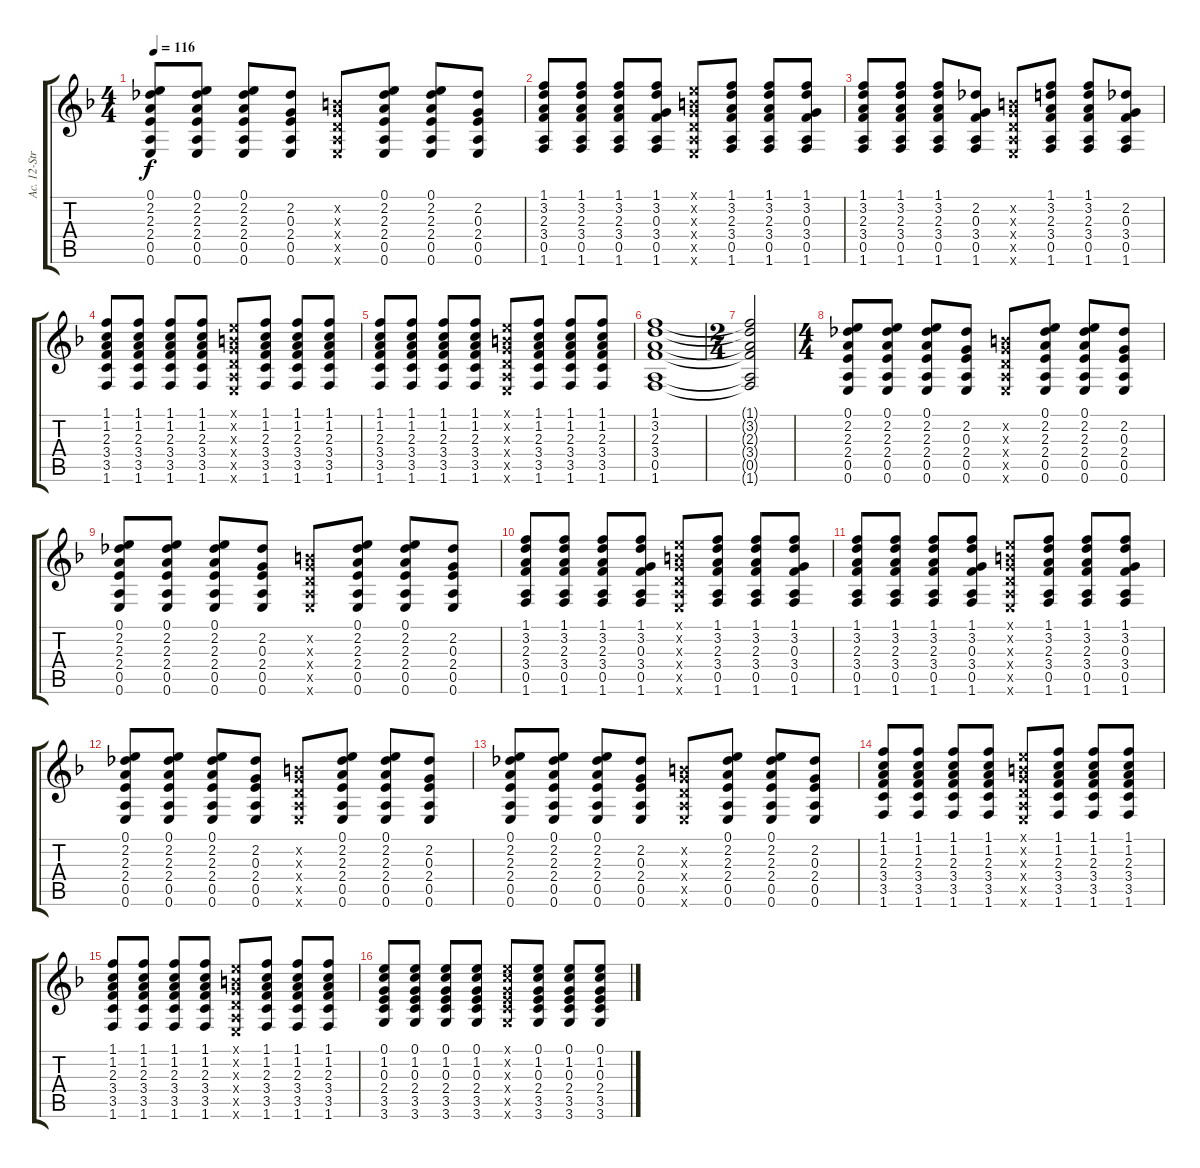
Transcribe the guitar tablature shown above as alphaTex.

\track ("Ac. 12-Str. Gtr." "Ac. 12-Str") {instrument acousticguitarsteel}
\staff {score tabs}
\tuning (E4 B3 G3 D3 A2 E2) {hide}
\ts (4 4)
\tempo 116
\clef g2
\ks dminor
(0.1 2.2 2.3 2.4 0.5 0.6).8{dy f} (0.1 2.2 2.3 2.4 0.5 0.6).8 (0.1 2.2 2.3 2.4 0.5 0.6).8 (2.2 0.3 2.4 0.5 0.6).8 (0.2{x} 0.3{x} 0.4{x} 0.5{x} 0.6{x}).8 (0.1 2.2 2.3 2.4 0.5 0.6).8 (0.1 2.2 2.3 2.4 0.5 0.6).8 (2.2 0.3 2.4 0.5 0.6).8 |
(1.1 3.2 2.3 3.4 0.5 1.6).8 (1.1 3.2 2.3 3.4 0.5 1.6).8 (1.1 3.2 2.3 3.4 0.5 1.6).8 (1.1 3.2 0.3 3.4 0.5 1.6).8 (0.1{x} 0.2{x} 0.3{x} 0.4{x} 0.5{x} 0.6{x}).8 (1.1 3.2 2.3 3.4 0.5 1.6).8 (1.1 3.2 2.3 3.4 0.5 1.6).8 (1.1 3.2 0.3 3.4 0.5 1.6).8 |
(1.1 3.2 2.3 3.4 0.5 1.6).8 (1.1 3.2 2.3 3.4 0.5 1.6).8 (1.1 3.2 2.3 3.4 0.5 1.6).8 (2.2 0.3 3.4 0.5 1.6).8 (0.2{x} 0.3{x} 0.4{x} 0.5{x} 0.6{x}).8 (1.1 3.2 2.3 3.4 0.5 1.6).8 (1.1 3.2 2.3 3.4 0.5 1.6).8 (2.2 0.3 3.4 0.5 1.6).8 |
(1.1 1.2 2.3 3.4 3.5 1.6).8 (1.1 1.2 2.3 3.4 3.5 1.6).8 (1.1 1.2 2.3 3.4 3.5 1.6).8 (1.1 1.2 2.3 3.4 3.5 1.6).8 (0.1{x} 0.2{x} 0.3{x} 0.4{x} 0.5{x} 0.6{x}).8 (1.1 1.2 2.3 3.4 3.5 1.6).8 (1.1 1.2 2.3 3.4 3.5 1.6).8 (1.1 1.2 2.3 3.4 3.5 1.6).8 |
(1.1 1.2 2.3 3.4 3.5 1.6).8 (1.1 1.2 2.3 3.4 3.5 1.6).8 (1.1 1.2 2.3 3.4 3.5 1.6).8 (1.1 1.2 2.3 3.4 3.5 1.6).8 (0.1{x} 0.2{x} 0.3{x} 0.4{x} 0.5{x} 0.6{x}).8 (1.1 1.2 2.3 3.4 3.5 1.6).8 (1.1 1.2 2.3 3.4 3.5 1.6).8 (1.1 1.2 2.3 3.4 3.5 1.6).8 |
(1.1 3.2 2.3 3.4 0.5 1.6).1 |
\ts (2 4)
(1.1{t} 3.2{t} 2.3{t} 3.4{t} 0.5{t} 1.6{t}).2 |
\ts (4 4)
(0.1 2.2 2.3 2.4 0.5 0.6).8 (0.1 2.2 2.3 2.4 0.5 0.6).8 (0.1 2.2 2.3 2.4 0.5 0.6).8 (2.2 0.3 2.4 0.5 0.6).8 (0.2{x} 0.3{x} 0.4{x} 0.5{x} 0.6{x}).8 (0.1 2.2 2.3 2.4 0.5 0.6).8 (0.1 2.2 2.3 2.4 0.5 0.6).8 (2.2 0.3 2.4 0.5 0.6).8 |
(0.1 2.2 2.3 2.4 0.5 0.6).8 (0.1 2.2 2.3 2.4 0.5 0.6).8 (0.1 2.2 2.3 2.4 0.5 0.6).8 (2.2 0.3 2.4 0.5 0.6).8 (0.2{x} 0.3{x} 0.4{x} 0.5{x} 0.6{x}).8 (0.1 2.2 2.3 2.4 0.5 0.6).8 (0.1 2.2 2.3 2.4 0.5 0.6).8 (2.2 0.3 2.4 0.5 0.6).8 |
(1.1 3.2 2.3 3.4 0.5 1.6).8 (1.1 3.2 2.3 3.4 0.5 1.6).8 (1.1 3.2 2.3 3.4 0.5 1.6).8 (1.1 3.2 0.3 3.4 0.5 1.6).8 (0.1{x} 0.2{x} 0.3{x} 0.4{x} 0.5{x} 0.6{x}).8 (1.1 3.2 2.3 3.4 0.5 1.6).8 (1.1 3.2 2.3 3.4 0.5 1.6).8 (1.1 3.2 0.3 3.4 0.5 1.6).8 |
(1.1 3.2 2.3 3.4 0.5 1.6).8 (1.1 3.2 2.3 3.4 0.5 1.6).8 (1.1 3.2 2.3 3.4 0.5 1.6).8 (1.1 3.2 0.3 3.4 0.5 1.6).8 (0.1{x} 0.2{x} 0.3{x} 0.4{x} 0.5{x} 0.6{x}).8 (1.1 3.2 2.3 3.4 0.5 1.6).8 (1.1 3.2 2.3 3.4 0.5 1.6).8 (1.1 3.2 0.3 3.4 0.5 1.6).8 |
(0.1 2.2 2.3 2.4 0.5 0.6).8 (0.1 2.2 2.3 2.4 0.5 0.6).8 (0.1 2.2 2.3 2.4 0.5 0.6).8 (2.2 0.3 2.4 0.5 0.6).8 (0.2{x} 0.3{x} 0.4{x} 0.5{x} 0.6{x}).8 (0.1 2.2 2.3 2.4 0.5 0.6).8 (0.1 2.2 2.3 2.4 0.5 0.6).8 (2.2 0.3 2.4 0.5 0.6).8 |
(0.1 2.2 2.3 2.4 0.5 0.6).8 (0.1 2.2 2.3 2.4 0.5 0.6).8 (0.1 2.2 2.3 2.4 0.5 0.6).8 (2.2 0.3 2.4 0.5 0.6).8 (0.2{x} 0.3{x} 0.4{x} 0.5{x} 0.6{x}).8 (0.1 2.2 2.3 2.4 0.5 0.6).8 (0.1 2.2 2.3 2.4 0.5 0.6).8 (2.2 0.3 2.4 0.5 0.6).8 |
(1.1 1.2 2.3 3.4 3.5 1.6).8 (1.1 1.2 2.3 3.4 3.5 1.6).8 (1.1 1.2 2.3 3.4 3.5 1.6).8 (1.1 1.2 2.3 3.4 3.5 1.6).8 (0.1{x} 0.2{x} 0.3{x} 0.4{x} 0.5{x} 0.6{x}).8 (1.1 1.2 2.3 3.4 3.5 1.6).8 (1.1 1.2 2.3 3.4 3.5 1.6).8 (1.1 1.2 2.3 3.4 3.5 1.6).8 |
(1.1 1.2 2.3 3.4 3.5 1.6).8 (1.1 1.2 2.3 3.4 3.5 1.6).8 (1.1 1.2 2.3 3.4 3.5 1.6).8 (1.1 1.2 2.3 3.4 3.5 1.6).8 (0.1{x} 0.2{x} 0.3{x} 0.4{x} 0.5{x} 0.6{x}).8 (1.1 1.2 2.3 3.4 3.5 1.6).8 (1.1 1.2 2.3 3.4 3.5 1.6).8 (1.1 1.2 2.3 3.4 3.5 1.6).8 |
(0.1 1.2 0.3 2.4 3.5 3.6).8 (0.1 1.2 0.3 2.4 3.5 3.6).8 (0.1 1.2 0.3 2.4 3.5 3.6).8 (0.1 1.2 0.3 2.4 3.5 3.6).8 (0.1{x} 1.2{x} 0.3{x} 2.4{x} 3.5{x} 3.6{x}).8 (0.1 1.2 0.3 2.4 3.5 3.6).8 (0.1 1.2 0.3 2.4 3.5 3.6).8 (0.1 1.2 0.3 2.4 3.5 3.6).8
